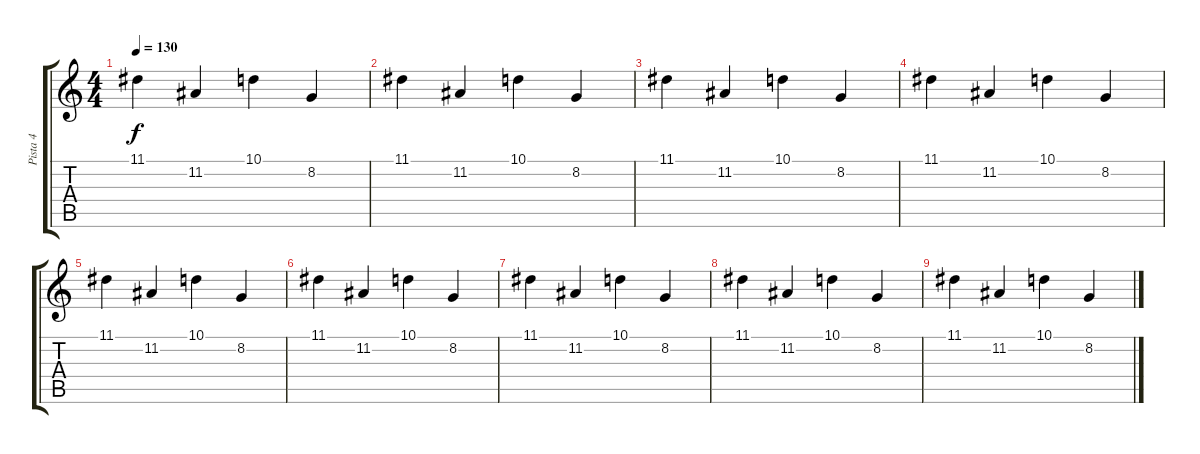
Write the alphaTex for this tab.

\track ("Pista 4" "Pista 4") {instrument electricpiano2}
\staff {score tabs}
\tuning (E4 B3 G3 D3 A2 E2) {hide}
\ts (4 4)
\tempo 130
\clef g2
\ks c
11.1.4{dy f} 11.2.4 10.1.4 8.2.4 |
11.1.4 11.2.4 10.1.4 8.2.4 |
11.1.4 11.2.4 10.1.4 8.2.4 |
11.1.4 11.2.4 10.1.4 8.2.4 |
11.1.4 11.2.4 10.1.4 8.2.4 |
11.1.4 11.2.4 10.1.4 8.2.4 |
11.1.4 11.2.4 10.1.4 8.2.4 |
11.1.4 11.2.4 10.1.4 8.2.4 |
11.1.4 11.2.4 10.1.4 8.2.4
